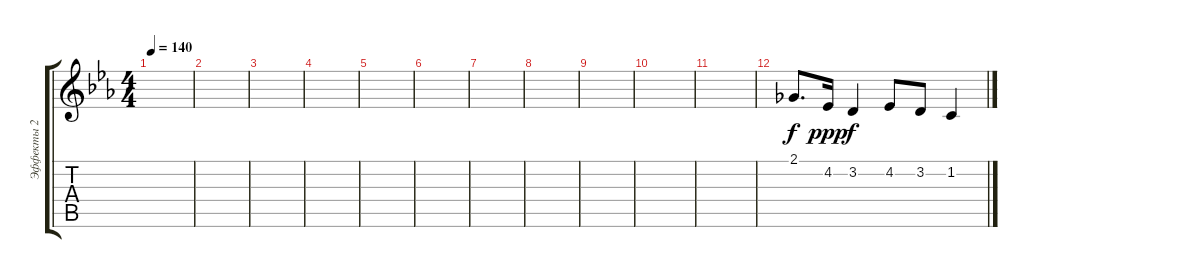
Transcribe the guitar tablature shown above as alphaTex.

\track ("Эффекты 2" "Эффекты 2") {instrument stringensemble2}
\staff {score tabs}
\tuning (E4 B3 G3 D3 A2 E2) {hide}
\ts (4 4)
\tempo 140
\clef g2
\ks eb
|
|
|
|
|
|
|
|
|
|
|
2.1.8{d} 4.2.16{dy ppp} 3.2.4{dy f} 4.2.8 3.2.8 1.2.4
